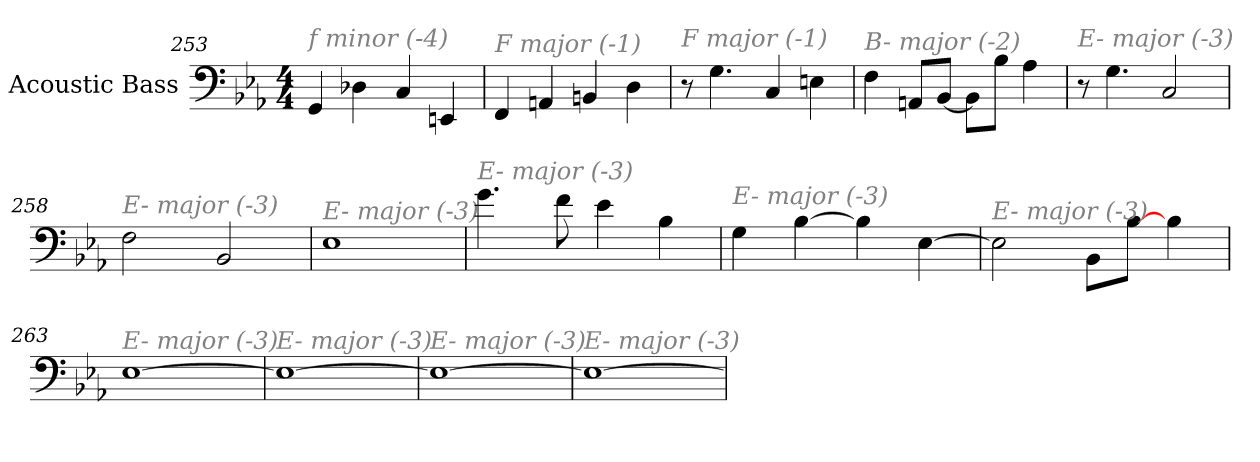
**kern
*part1
*staff1
*I"Acoustic Bass
*clefF4
*ITrd7c12
*k[b-e-a-]
*E-:
*M4/4
=253
!LO:TX:i:color=#808080:t=f minor (-4)
4GGG
4DD-X
4CC
4EEEn
=254
!LO:TX:i:color=#808080:t=F major (-1)
4FFF
4AAAn
4BBBn
4DD
=255
!LO:TX:i:color=#808080:t=F major (-1)
8r
4.GG
4CC
4EEn
=256
!LO:TX:i:color=#808080:t=B- major (-2)
4FF
8AAAnL
[8BBB-J
8BBB-L]
8BB-J
4AA-
=257
!LO:TX:i:color=#808080:t=E- major (-3)
8r
4.GG
2CC
=258
!LO:TX:i:color=#808080:t=E- major (-3)
2FF
2BBB-
=259
!LO:TX:i:color=#808080:t=E- major (-3)
1EE-
=260
!LO:TX:i:color=#808080:t=E- major (-3)
4.G
8F
4E-
4BB-
=261
!LO:TX:i:color=#808080:t=E- major (-3)
4GG
[4BB-
4BB-]
[4EE-
=262
!LO:TX:i:color=#808080:t=E- major (-3)
2EE-]
8BBB-L
[8BB-J
4BB-
=263
!LO:TX:i:color=#808080:t=E- major (-3)
[1EE-
=264
!LO:TX:i:color=#808080:t=E- major (-3)
1EE-_
=265
!LO:TX:i:color=#808080:t=E- major (-3)
1EE-_
=266
!LO:TX:i:color=#808080:t=E- major (-3)
1EE-_
=
*-
